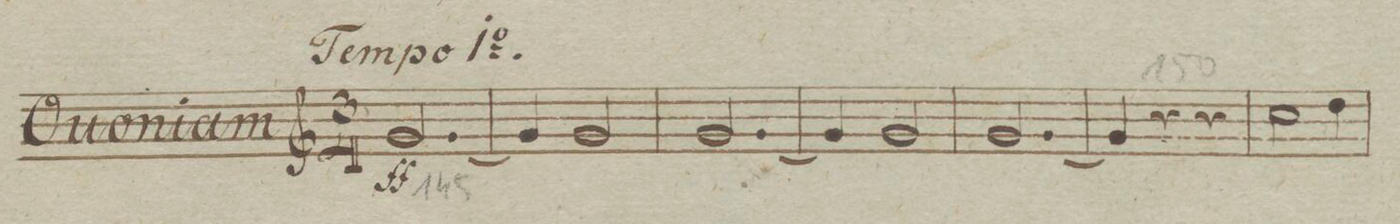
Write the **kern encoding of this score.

**kern	**dynam
*I"Corno Secondo in Es.	*
*clefG2	*
*k[b-e-]	*
*met(c)	*
*M3/4	*
[2.c/	ff
=146	=146
4c/]	.
2c/	.
=147	=147
[2.c/	.
=148	=148
4c/]	.
2c/	.
=149	=149
[2.c/	.
=150	=150
4c/]	.
4r	.
4r	.
=151	=151
2f\	.
4g\	.
=152	=152
*-	*-
